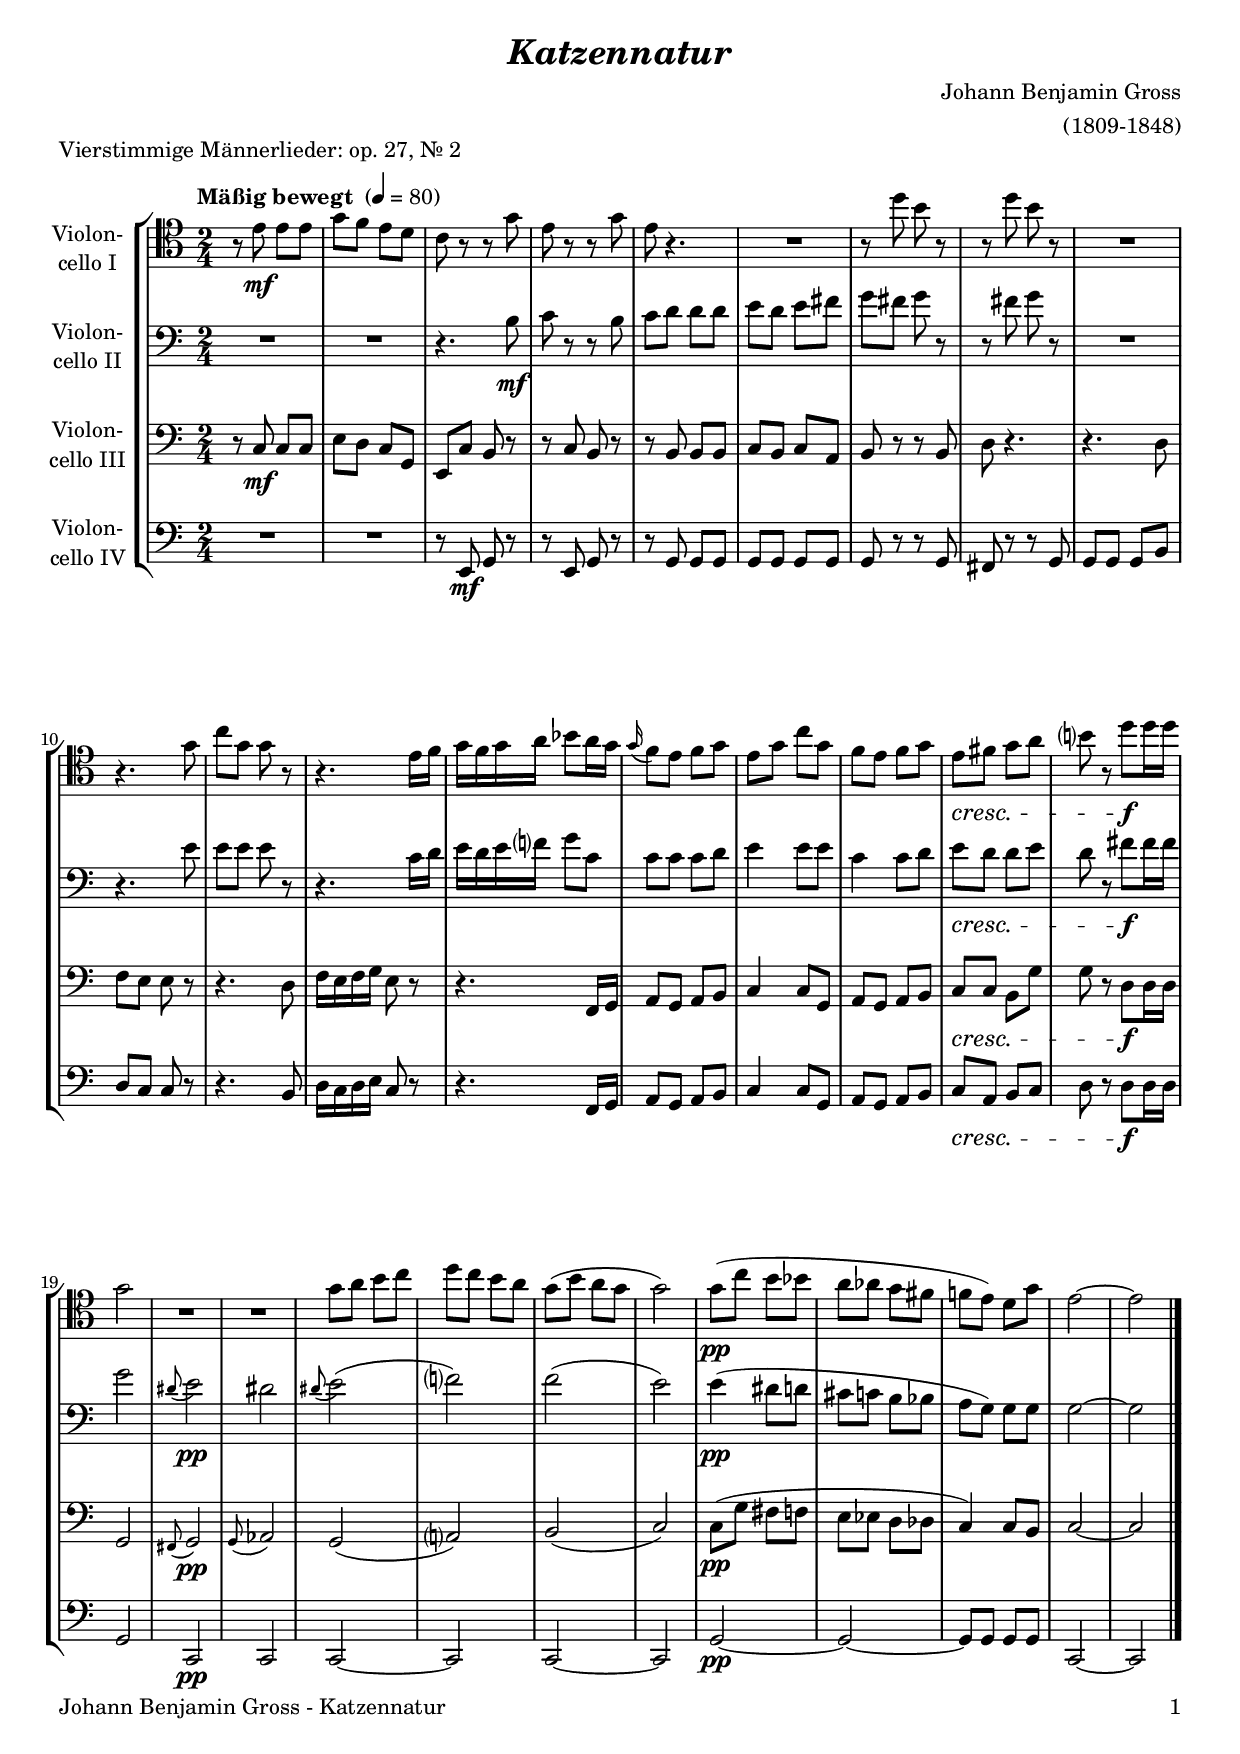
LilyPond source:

\version "2.18.2"
\include "deutsch.ly"
  
#(set-global-staff-size 19)

\header {
  title     = \markup \bold \italic "Katzennatur"
  composer  = "Johann Benjamin Gross"
  arranger  = "(1809-1848)"
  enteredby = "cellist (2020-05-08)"
  piece     = "Vierstimmige Männerlieder: op. 27, Nr. 2"
}

voiceconsts = {
  \key f \major
  \time 2/4
  \clef "bass"
%  \numericTimeSignature
  \compressFullBarRests
  % Set default beaming for all staves
% \set Timing.beamExceptions = #'()
% \set Timing.baseMoment     = #(ly:make-moment 1 4)
% \set Timing.beatStructure  = #'(1 1 1)
  \tempo "Mäßig bewegt " 4=80
}

micl = "clarinet"
mifl = "flute"
miob = "oboe"
mifh = "french horn"
misx = "tenor sax"
mist = "string ensemble 1"
miba = "cello"

va = \relative c'' {
  \voiceconsts
  \clef "tenor"

  r8 a\mf a a
  c b a g
  f r r c'

  a r r c
  a r4.
  R2
  r8 g' e r

  r g e r
  R2
  r4. c8
  f c c r

  r4. a16 b
  c b c d es8 d16 c
  \appoggiatura c b8 a b c

  a c f c
  b a b c
  a\cresc h c d
  e? r g\f g16 g

  c,2
  R2*2
  c8 d e f
  g f e d
  c( e d c
  c2)

  c8(\pp f e es
  d des c h
  b! a) g c
  a2~
  a \bar "|."
}

vb = \relative c' {
  \voiceconsts

  R2*2
  r4. e8\mf

  f r r e
  f g g g
  a g a h
  c h c r

  r h c r
  R2
  r4. a8
  a a a r

  r4. f16 g
  a g a b? c8 f,
  f f f g

  a4 a8 a
  f4 f8 g
  a\cresc g g a
  g r h\f h16 h

  c2
  \appoggiatura gis8 a2\pp
  gis
  \appoggiatura gis8 a2(
  b?)
  b(
  a)

  a4(\pp gis8 g
  fis f e es
  d c) c c
  c2~
  c \bar "|."
}

vc = \relative c {
  \voiceconsts

  r8 f\mf f f
  a g f c
  a f' e r

  r f e r
  r e e e
  f e f d
  e r r e

  g r4.
  r g8
  b a a r
  r4. g8

  b16 a b c a8 r
  r4. b,16 c
  d8 c d e

  f4 f8 c
  d c d e
  f\cresc f e c'
  c r g\f g16 g

  c,2
  \appoggiatura h8 c2\pp
  \appoggiatura c8 des2
  c(
  d?)
  e(
  f)

  f8(\pp c' h b
  a as g ges
  f4) f8 e
  f2~
  f \bar "|."
}

\include "v4.ily"

music = \new StaffGroup <<
      \new Staff {
	\set Staff.midiInstrument = \miba
	\set Staff.instrumentName = \markup \center-column { "Violon-" "cello I" }
	\transpose f c { \va }
      }

      \new Staff {
	\set Staff.midiInstrument = \miba
	\set Staff.instrumentName = \markup \center-column { "Violon-" "cello II" }
	\transpose f c { \vb }
      }

      \new Staff {
	\set Staff.midiInstrument = \miba
	\set Staff.instrumentName = \markup \center-column { "Violon-" "cello III" }
	\transpose f c { \vc }
      }

      \new Staff {
	\set Staff.midiInstrument = \miba
	\set Staff.instrumentName = \markup \center-column { "Violon-" "cello IV" }
	\transpose f c { \vd }
      }
>>

\book {
   \paper {
    print-page-number = ##t
    print-first-page-number = ##t
    ragged-last-bottom = ##f
    oddHeaderMarkup = \markup \null
    evenHeaderMarkup = \markup \null
    oddFooterMarkup = \markup {
      \fill-line {
        \on-the-fly #print-page-number-check-first
        "Johann Benjamin Gross - Katzennatur" \fromproperty #'page:page-number-string
      }
    }
    evenFooterMarkup = \oddFooterMarkup
  } \score {
    \music
    \layout {}
  }

  \score {
    \unfoldRepeats \music

    \midi {
      \context {
        \Score
      }
    }
  }
}